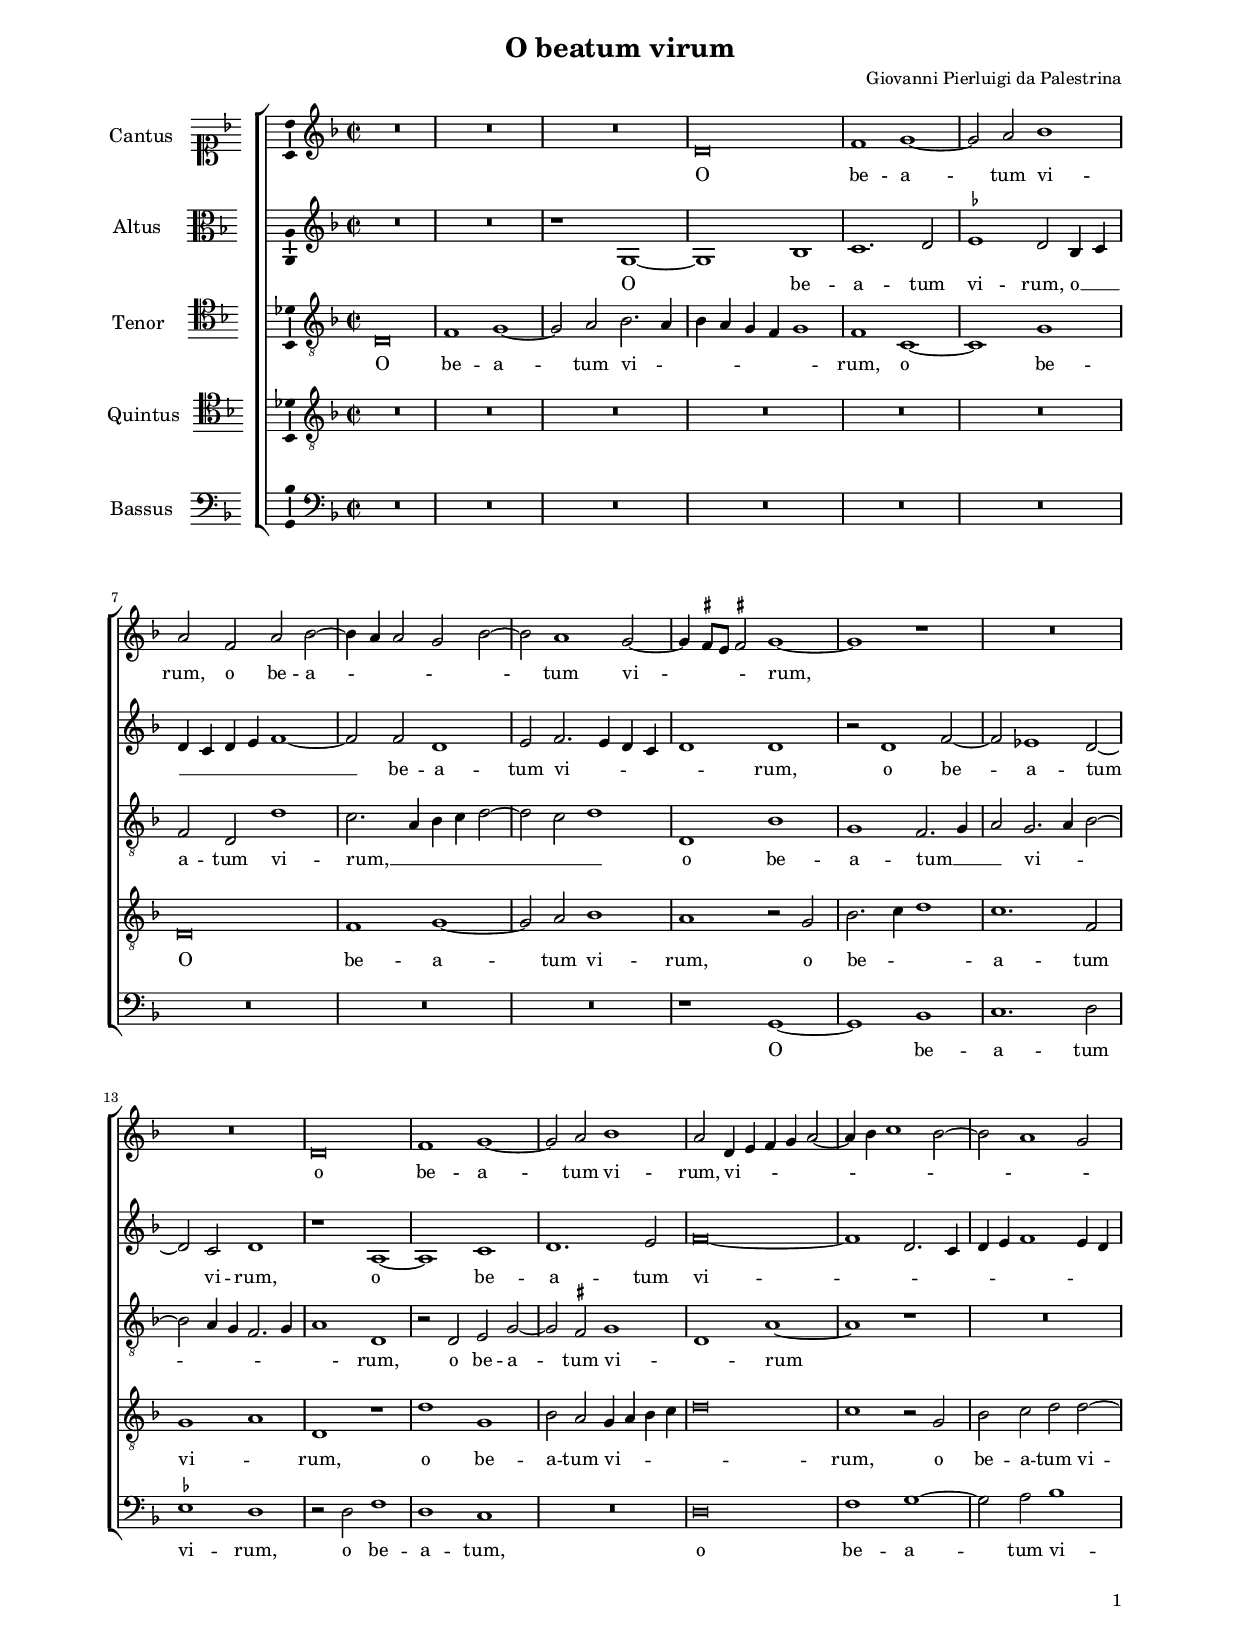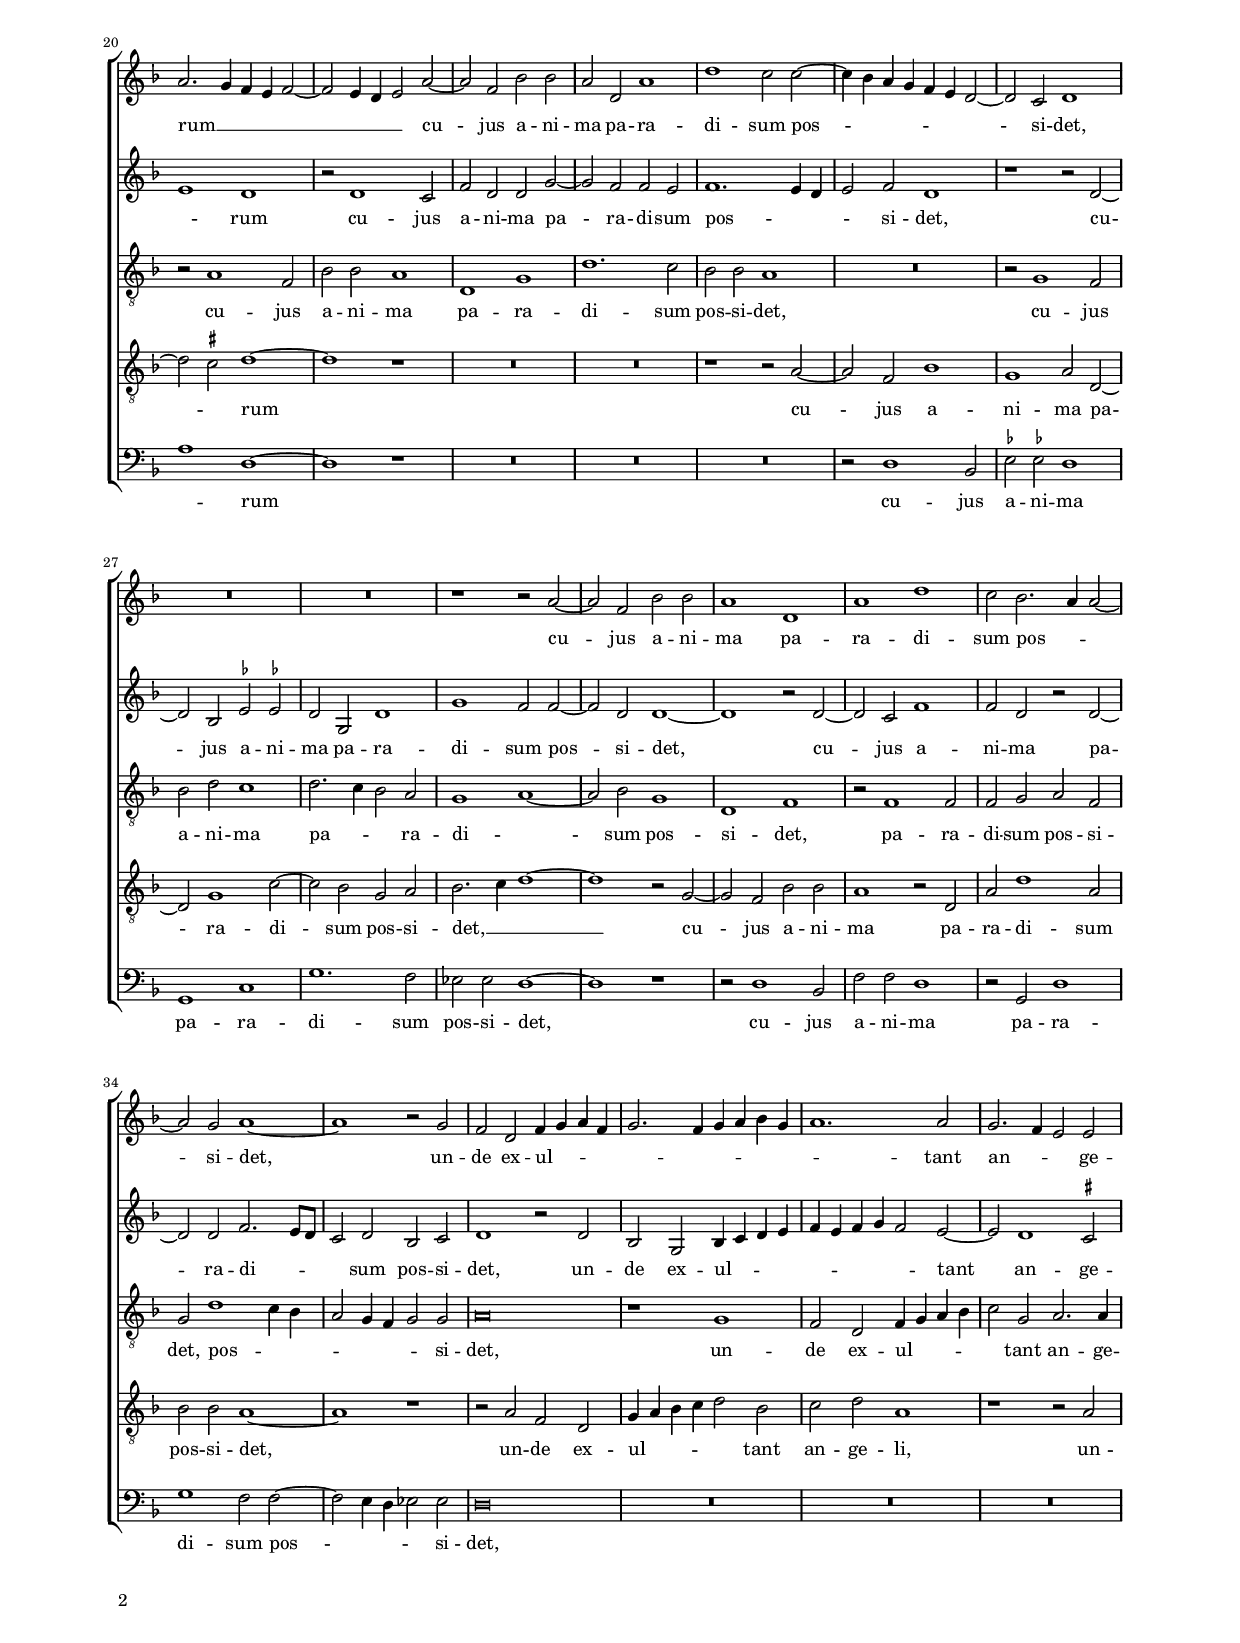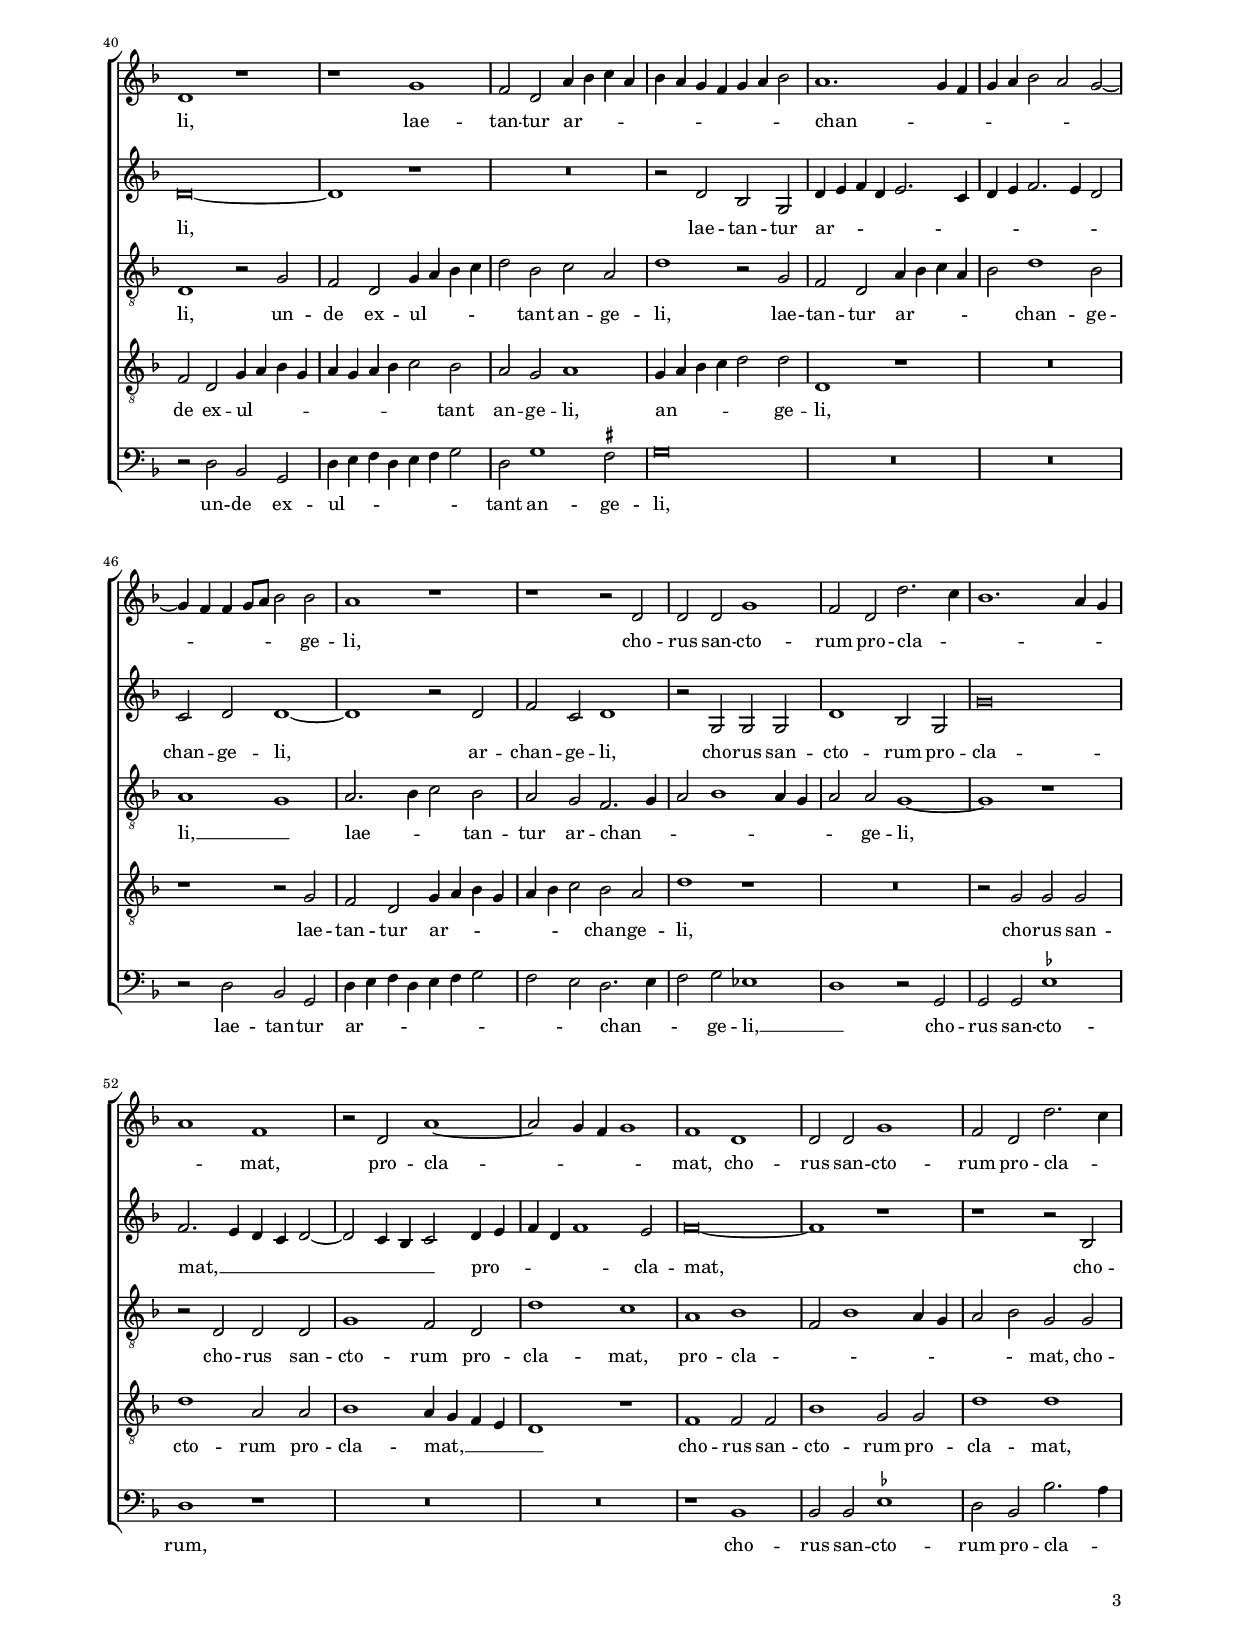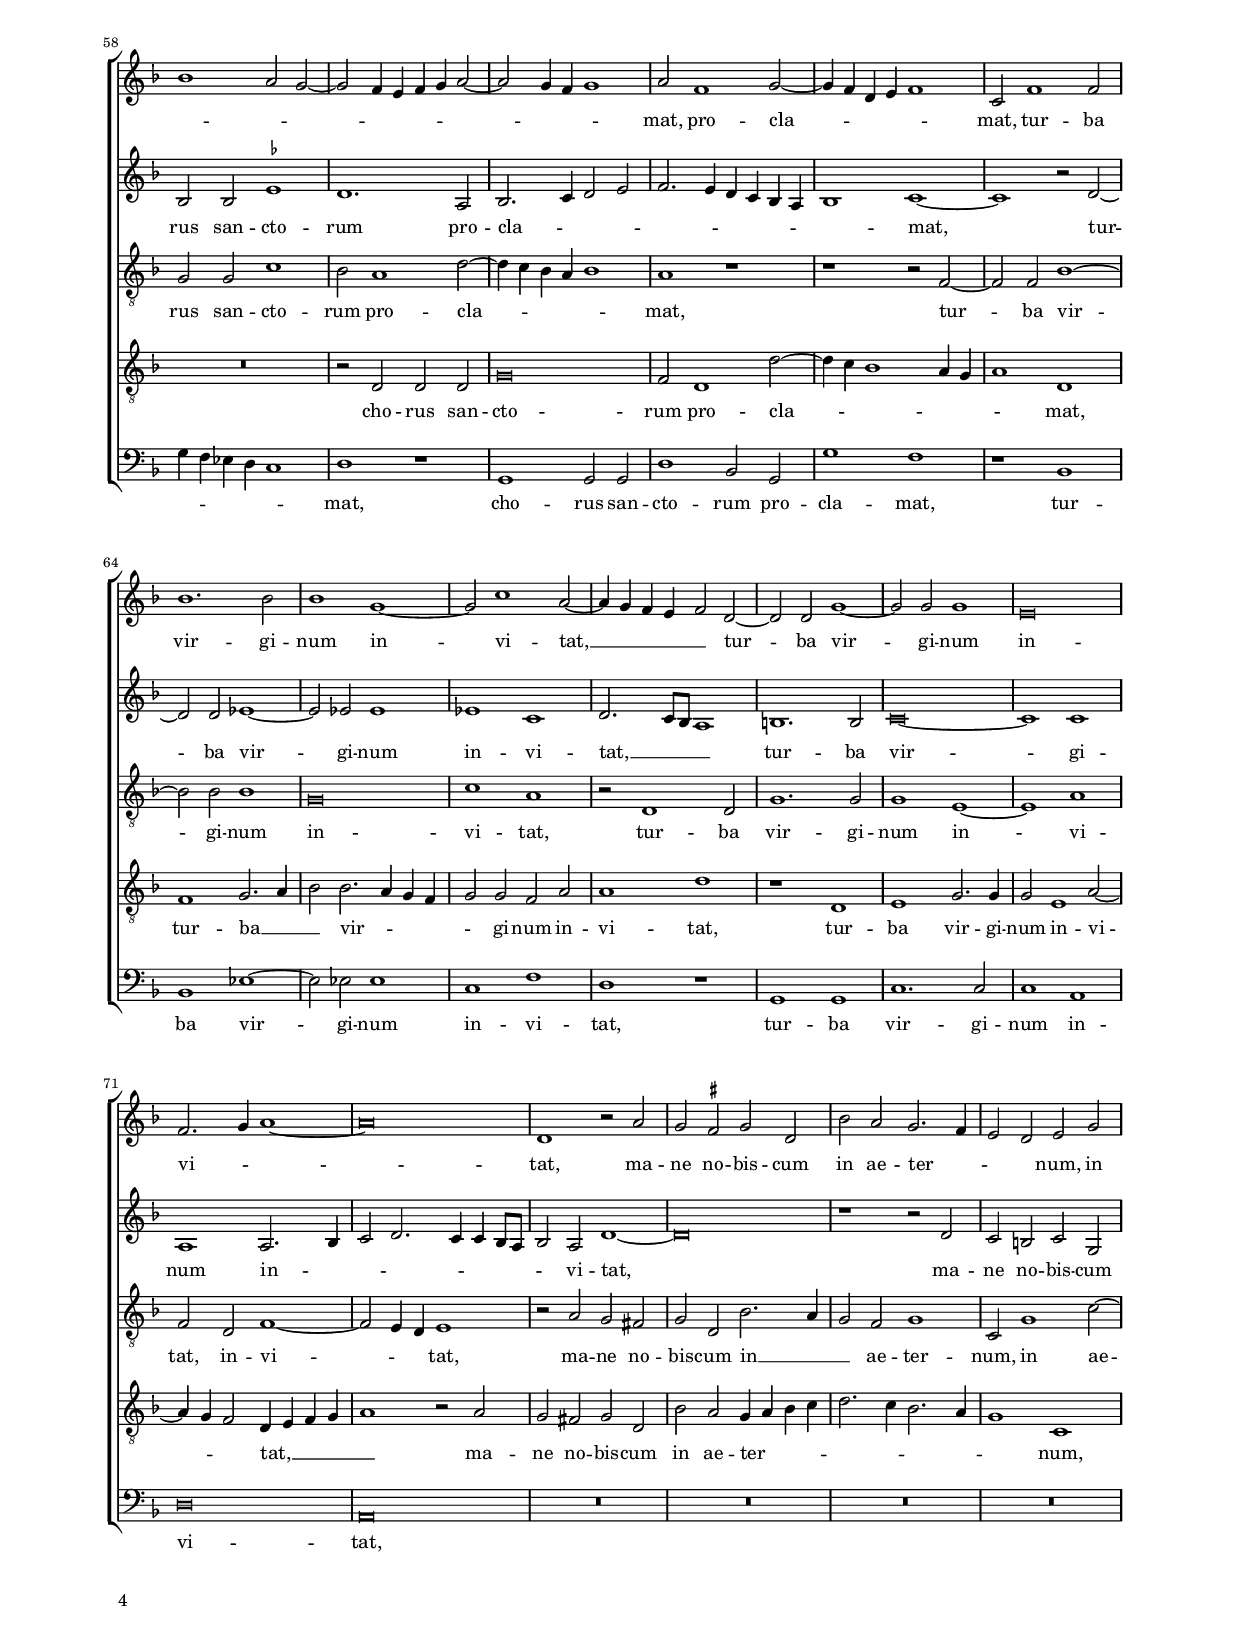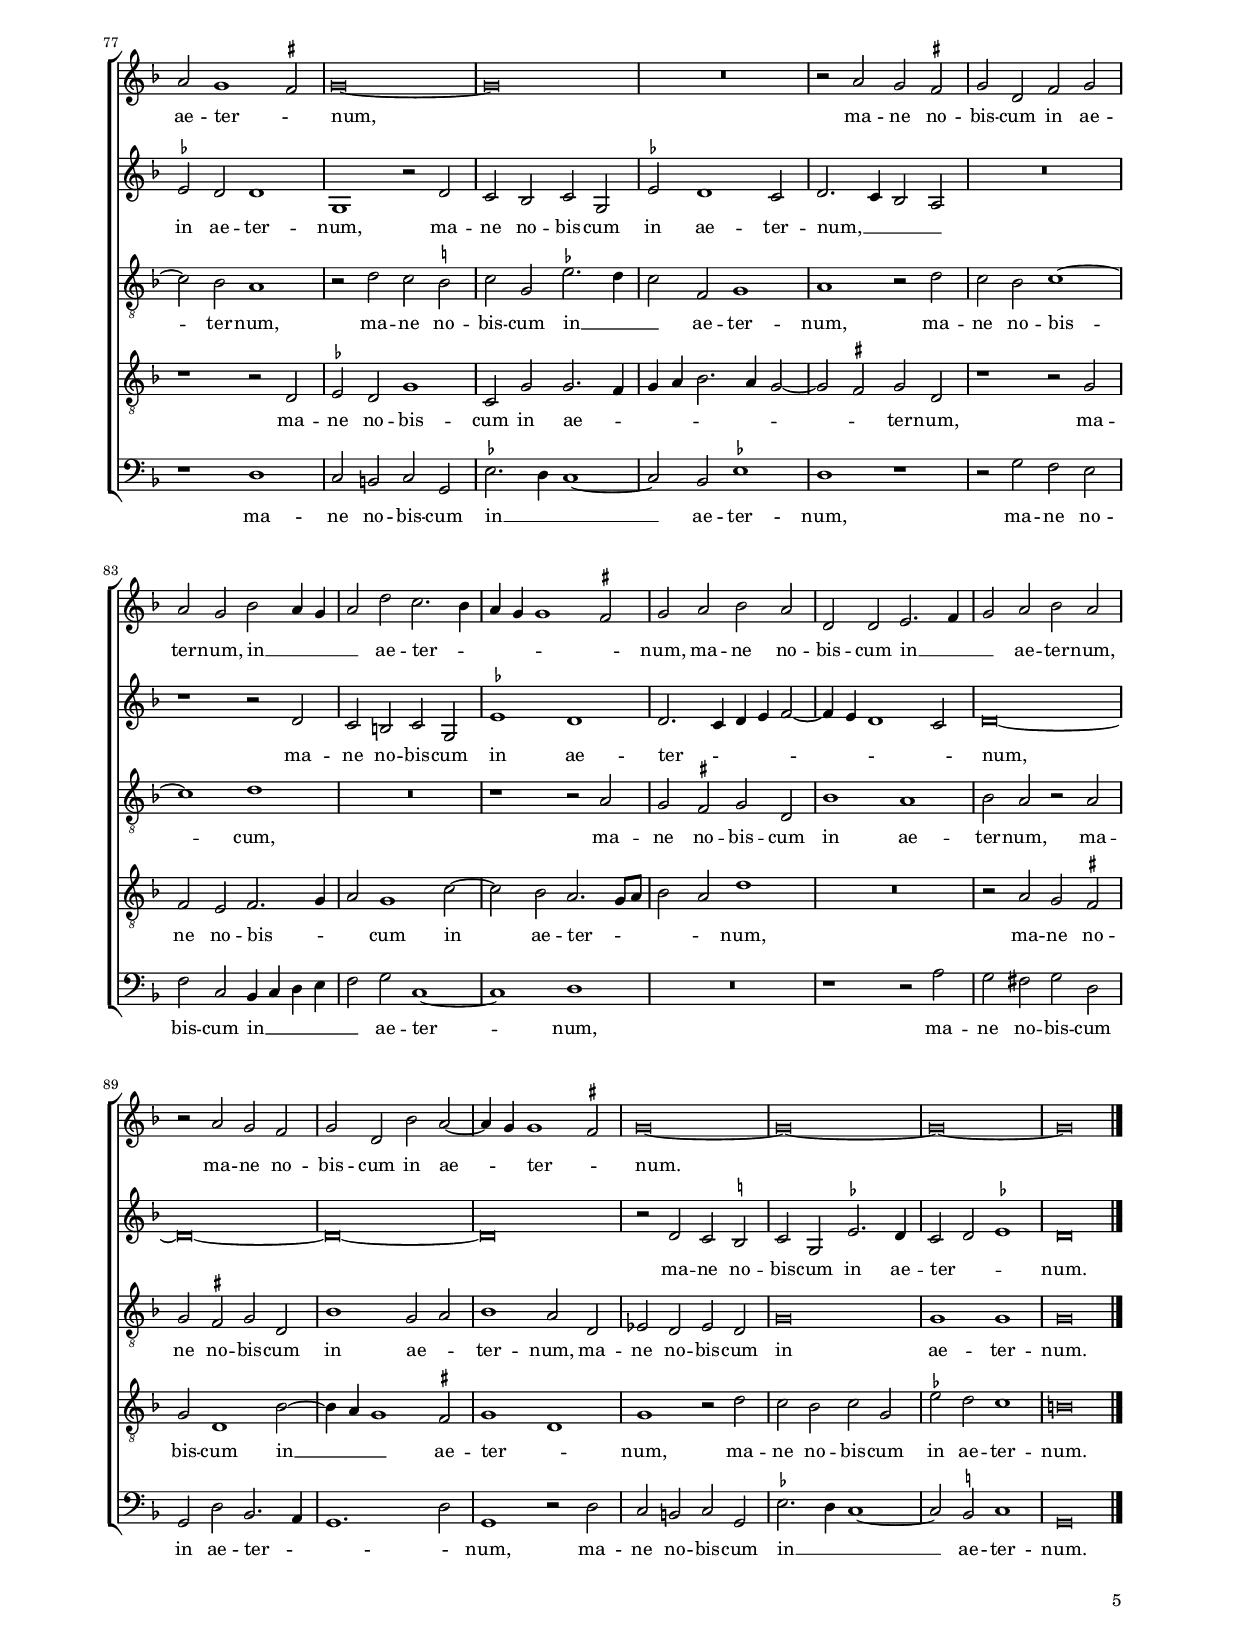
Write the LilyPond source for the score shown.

\header
{
  title="O beatum virum"
  composer="Giovanni Pierluigi da Palestrina"
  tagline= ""
}

\version "2.24.1"
\include "deutsch.ly"
#(set-global-staff-size 15)
% #(set-default-paper-size "letter")
#(ly:set-option 'point-and-click #f)


\paper
	{
	top-margin = 1.8 \cm
	bottom-margin = 1.2 \cm
	left-margin = 2 \cm
	right-margin = 2 \cm
	ragged-bottom = ##f
	ragged-last-bottom = ##t
	print-page-number = ##f
	system-system-spacing = #'((basic-distance . 16) (minimum-distance . 14) (padding . 5) (strechability . 150))
	oddFooterMarkup=\markup   \fill-line { "" \fromproperty #'page:page-number-string }
	evenFooterMarkup=\markup  \fill-line { \fromproperty #'page:page-number-string "" }
	last-bottom-spacing = #'((basic-distance . 12) (minimum-distance . 7) (padding . 4))
	systems-per-page = 3
	page-count = 5
%	min-systems-per-page = 3
	markup-system-spacing.basic-distance = #12
%	print-all-headers = ##t
%	print-first-page-number = ##t
%	first-page-number = 1
	}

	
global = {
	\key f \major
	\time 2/2 \set Score.measureLength = #(ly:make-moment 2/1)
	\skip 1*2*95 \bar "|."
	}

	ficta = { \once \set suggestAccidentals = ##t }

	forget = #(define-music-function (music) (ly:music?) #{
		\accidentalStyle forget
		$music
		\accidentalStyle default
		#})


incipitcantus = \markup { \score {
	{
	\set Staff.instrumentName = \markup { \fontsize #1 "Cantus" }
	\key f \major
	\clef soprano
	s4 \bar ""
	}
	\layout  {
	raggedright = ##t
	indent = 1.6 \cm
	line-width = 2.2\cm
	\context { \Staff \remove Time_signature_engraver }
	\override Staff.Clef.Y-extent = #'(0 . 0)
	}} \hspace #1 }

      
incipitaltus = \markup { \score {
	{
	\set Staff.instrumentName = \markup { \fontsize #1 "Altus" }
	\key f \major
	\clef alto
	s4 \bar ""
	}
	\layout  {
	raggedright = ##t
	indent = 1.6 \cm
	line-width = 2.2\cm
	\context { \Staff \remove Time_signature_engraver }
	\override Staff.Clef.Y-extent = #'(0 . 0)
	}} \hspace #1 }


incipittenor = \markup { \score {
	{
	\set Staff.instrumentName = \markup { \fontsize #1 "Tenor" }
	\key f \major
	\clef tenor
	s4 \bar ""
	}
	\layout  {
	raggedright = ##t
	indent = 1.6 \cm
	line-width = 2.2\cm
	\context { \Staff \remove Time_signature_engraver }
	\override Staff.Clef.Y-extent = #'(0 . 0)
	}} \hspace #1 }
      
      
incipitquintus = \markup { \score {
	{
	\set Staff.instrumentName = \markup { \fontsize #1 "Quintus" }
	\key f \major
	\clef tenor
	s4 \bar ""
	}
	\layout  {
	raggedright = ##t
	indent = 1.6 \cm
	line-width = 2.2\cm
	\context { \Staff \remove Time_signature_engraver }
	\override Staff.Clef.Y-extent = #'(0 . 0)
	}} \hspace #1 }
      
      
incipitbassus = \markup { \score {
	{
	\set Staff.instrumentName = \markup { \fontsize #1 "Bassus" }
	\key f \major
	\clef bass
	s4 \bar ""
	}
	\layout  {
	raggedright = ##t
	indent = 1.6 \cm
	line-width = 2.2\cm
	\context { \Staff \remove Time_signature_engraver }
	\override Staff.Clef.Y-extent = #'(0 . 0)
	}} \hspace #1 }


cantus =  \relative c''
	{
	R\breve
	R\breve
	R\breve
	d,\breve
%5
	f1 g~ |
	g2 a b1
	a2 f a b~
	b4 a a2 g b~
	b2 a1 g2~
%10
	g4 \ficta fis8 e \ficta fis!2 g1~ |
	g1 r
	R\breve
	R\breve
	d\breve
%15
	f1 g~ |
	g2 a b1
	a2 d,4 e f g a2~
	a4 b c1 b2~
	b2 a1 g2
%20
	a2. g4 f e f2~ |
	f2 e4 d e2 a~
	a2 f b b
	a2 d, a'1
	d1 c2 c~
%25
	c4 b a g f e d2~ |
	d2 c d1
	R\breve
	R\breve
	r1 r2 a'~
%30
	a2 f b b |
	a1 d,
	a'1 d
	c2 b2. a4 a2~
	a2 g a1~
%35
	a1 r2 g |
	f2 d f4 g a f
	g2. f4 g a b g
	a1. a2
	g2. f4 e2 e
%40
	d1 r |
	r1 g
	f2 d a'4 b c a
	b4 a g f g a b2
	a1. g4 f
%45
	g4 a b2 a g~ |
	g4 f f g8 a b2 b
	a1 r
	r1 r2 d,
	d2 d g1
%50
	f2 d d'2. c4 |
	b1. a4 g
	a1 f
	r2 d a'1~
	a2 g4 f g1
%55
	f1 d |
	d2 d g1
	f2 d d'2. c4
	b1 a2 g~
	g2 f4 e f g a2~
%60
	a2 g4 f g1 |
	a2 f1 g2~
	g4 f d e f1
	c2 f1 f2
	b1. b2
%65
	b1 g~ |
	g2 c1 a2~
	a4 g f e f2 d~
	d2 d g1~
	g2 g g1
%70
	e\breve |
	f2. g4 a1~
	a\breve
	d,1 r2 a'
	g2 \ficta fis g d
%75
	b'2 a g2. f4 |
	e2 d e g
	a2 g1 \ficta fis2
	g\breve~
	g\breve
%80
	R\breve |
	r2 a g \ficta fis
	g2 d f g
	a2 g b a4 g
	a2 d c2. b4
%85
	a4 g g1 \ficta fis2 |
	g2 a b a
	d,2 d e2. f4
	g2 a b a
	r2 a g f
%90
	g2 d b' a~ |
	a4 g g1 \ficta fis2
	g\breve~
	g\breve~
	g\breve~
%95
	g\breve |
	}


altus =  \relative c'
	{
	R\breve
	R\breve
	r1 g~
	g1 b
%5
	c1. d2 |
	\ficta es1 d2 b4 c
	d4 c d e f1~
	f2 f d1
	e2 f2. e4 d c
%10
	d1 d |
	r2 d1 f2~
	f2 es1 d2~
	d2 c d1
	r1 a~
%15
	a1 c |
	d1. e2
	f\breve~
	f1 d2. c4
	d4 e f1 e4 d
%20
	e1 d |
	r2 d1 c2
	f2 d d g~
	g2 f f e
	f1. e4 d
%25
	e2 f d1 |
	r1 r2 d~
	d2 b \ficta es \ficta es!
	d2 g, d'1
	g1 f2 f~
%30
	f2 d d1~ |
	d1 r2 d~
	d2 c f1
	f2 d r d~
	d2 d f2. e8 d
%35
	c2 d b c |
	d1 r2 d
	b2 g b4 c d e
	f4 e f g f2 e~
	e2 d1 \ficta cis2
%40
	d\breve~ |
	d1 r
	R\breve
	r2 d b g
	d'4 e f d e2. c4
%45
	d4 e f2. e4 d2 |
	c2 d d1~
	d1 r2 d
	f2 c d1
	r2 g, g g
%50
	d'1 b2 g |
	g'\breve
	f2. e4 d c d2~
	d2 c4 b c2 d4 e
	f4 d f1 e2
%55
	f\breve~ |
	f1 r
	r1 r2 b,
	b2 b \ficta es1
	d1. a2
%60
	b2. c4 d2 e |
	f2. e4 d c b a
	b1 c~
	c1 r2 d~
	d2 d es1~
%65
	es2 es es1 |
	es1 c
	d2. c8 b a1
	h1. h2
	c\breve~
%70
	c1 c |
	a1 a2. b4
	c2 d2. c4 c b8 a
	b2 a d1~
	d\breve
%75
	r1 r2 d |
	c2 h c g
	\ficta es'2 d d1
	g,1 r2 d'
	c2 b c g
%80
	\ficta es'2 d1 c2 |
	d2. c4 b2 a
	R\breve
	r1 r2 d
	c2 h c g
%85
	\ficta es'1 d |
	d2. c4 d e f2~
	f4 e d1 c2
	d\breve~
	d\breve~
%90
	d\breve~ |
	d\breve
	r2 d c \ficta h
	c2 g \ficta es'2. d4
	c2 d \ficta es1
%95
	d\breve |
	}


tenor =  \relative c'
	{
	d,\breve
	f1 g~
	g2 a b2. a4
	b4 a g f g1
%5
	f1 c~ |
	c1 g'
	f2 d d'1
	c2. a4 b c d2~
	d2 c d1
%10
	d,1 b' |
	g1 f2. g4
	a2 g2. a4 b2~
	b2 a4 g f2. g4
	a1 d,
%15
	r2 d e g~ |
	g2 \ficta fis g1
	d1 a'~
	a1 r
	R\breve
%20
	r2 a1 f2 |
	b2 b a1
	d,1 g
	d'1. c2
	b2 b a1
%25
	R\breve |
	r2 g1 f2
	b2 d c1
	d2. c4 b2 a
	g1 a~
%30
	a2 b g1 |
	d1 f
	r2 f1 f2
	f2 g a f
	g2 d'1 c4 b
%35
	a2 g4 f g2 g |
	a\breve
	r1 g
	f2 d f4 g a b
	c2 g a2. a4
%40
	d,1 r2 g |
	f2 d g4 a b c
	d2 b c a
	d1 r2 g,
	f2 d a'4 b c a
%45
	b2 d1 b2 |
	a1 g
	a2. b4 c2 b
	a2 g f2. g4
	a2 b1 a4 g
%50
	a2 a g1~ |
	g1 r
	r2 d d d
	g1 f2 d
	d'1 c
%55
	a1 b |
	f2 b1 a4 g
	a2 b g g
	g2 g c1
	b2 a1 d2~
%60
	d4 c b a b1 |
	a1 r
	r1 r2 f~
	f2 f b1~
	b2 b b1
%65
	g\breve |
	c1 a
	r2 d,1 d2
	g1. g2
	g1 e~
%70
	e1 a |
	f2 d f1~
	f2 e4 d e1
	r2 a g fis
	g2 d b'2. a4
%75
	g2 f g1 |
	c,2 g'1 c2~
	c2 b a1
	r2 d c \ficta h
	c2 g \ficta es'2. d4
%80
	c2 f, g1 |
	a1 r2 d
	c2 b c1~
	c1 d
	R\breve
%85
	r1 r2 a |
	g2 \ficta fis g d
	b'1 a
	b2 a r a
	g2 \ficta fis g d
%90
	b'1 g2 a |
	b1 a2 d,
	es2 d es d
	g\breve
	g1 g
%95
	g\breve |
	}


quintus  =  \relative c'
	{
	R\breve
	R\breve
	R\breve
	R\breve
%5
	R\breve |
	R\breve
	d,\breve
	f1 g~
	g2 a b1
%10
	a1 r2 g |
	b2. c4 d1
	c1. f,2
	g1 a
	d,1 r
%15
	d'1 g, |
	b2 a g4 a b c
	d\breve
	c1 r2 g
	b2 c d d~
%20
	d2 \ficta cis d1~ |
	d1 r
	R\breve
	R\breve
	r1 r2 a~
%25
	a2 f b1 |
	g1 a2 d,~
	d2 g1 c2~
	c2 b g a
	b2. c4 d1~
%30
	d1 r2 g,~ |
	g2 f b b
	a1 r2 d,
	a'2 d1 a2
	b2 b a1~
%35
	a1 r |
	r2 a f d
	g4 a b c d2 b
	c2 d a1
	r1 r2 a
%40
	f2 d g4 a b g |
	a4 g a b c2 b
	a2 g a1
	g4 a b c d2 d
	d,1 r
%45
	R\breve |
	r1 r2 g
	f2 d g4 a b g
	a4 b c2 b a
	d1 r
%50
	R\breve |
	r2 g, g g
	d'1 a2 a
	b1 a4 g f e
	d1 r
%55
	f1 f2 f |
	b1 g2 g
	d'1 d
	R\breve
	r2 d, d d
%60
	g\breve |
	f2 d1 d'2~
	d4 c b1 a4 g
	a1 d,
	f1 g2. a4
%65
	b2 b2. a4 g f |
	g2 g f a
	a1 d
	r1 d,
	e1 g2. g4
%70
	g2 e1 a2~ |
	a4 g f2 d4 e f g
	a1 r2 a
	g2 fis g d
	b'2 a g4 a b c
%75
	d2. c4 b2. a4 |
	g1 c,
	r1 r2 d
	\ficta es2 d g1
	c,2 g' g2. f4
%80
	g4 a b2. a4 g2~ |
	g2 \ficta fis g d
	r1 r2 g
	f2 e f2. g4
	a2 g1 c2~
%85
	c2 b a2. g8 a |
	b2 a d1
	R\breve
	r2 a g \ficta fis
	g2 d1 b'2~
%90
	b4 a g1 \ficta fis2 |
	g1 d
	g1 r2 d'
	c2 b c g
	\ficta es'2 d c1
%95
	h\breve |
	}


bassus  =  \relative c
	{
	R\breve
	R\breve
	R\breve
	R\breve
%5
	R\breve |
	R\breve
	R\breve
	R\breve
	R\breve
%10
	r1 g~ |
	g1 b
	c1. d2
	\ficta es1 d
	r2 d f1
%15
	d1 c |
	R\breve
	d\breve
	f1 g~
	g2 a b1
%20
	a1 d,~ |
	d1 r
	R\breve
	R\breve
	R\breve
%25
	r2 d1 b2 |
	\ficta es \ficta es! d1
	g,1 c
	g'1. f2
	es2 es d1~
%30
	d1 r |
	r2 d1 b2
	f'2 f d1
	r2 g, d'1
	g1 f2 f~
%35
	f2 e4 d es2 es |
	d\breve
	R\breve
	R\breve
	R\breve
%40
	r2 d b g |
	d'4 e f d e f g2
	d2 g1 \ficta fis2
	g\breve
	R\breve
%45
	R\breve |
	r2 d b g
	d'4 e f d e f g2
	f2 e d2. e4
	f2 g es1
%50
	d1 r2 g, |
	g2 g \ficta es'1
	d1 r
	R\breve
	R\breve
%55
	r1 b |
	b2 b \ficta es1
	d2 b b'2. a4
	g4 f es d c1
	d1 r
%60
	g,1 g2 g |
	d'1 b2 g
	g'1 f
	r1 b,
	b1 es~
%65
	es2 es es1 |
	c1 f
	d1 r
	g,1 g
	c1. c2
%70
	c1 a |
	d\breve
	a\breve
	R\breve
	R\breve
%75
	R\breve |
	R\breve
	r1 d
	c2 h c g
	\ficta es'2. d4 c1~
%80
	c2 b \ficta es1 |
	d1 r
	r2 g f e
	f2 c b4 c d e
	f2 g c,1~
%85
	c1 d |
	R\breve
	r1 r2 a'
	g2 fis g d
	g,2 d' b2. a4
%90
	g1. d'2 |
	g,1 r2 d'
	c2 h c g
	\ficta es'2. d4 c1~
	c2 \ficta h c1
%95
	g\breve |
	}


lyricscantus = \lyricmode {
	O be -- a -- tum vi -- rum,
	o be -- a -- _ _ _ _ tum vi -- _ _ _ rum,
	o be -- a -- tum vi -- rum,
	vi -- _ _ _ _ _ _ _ _ _ rum __ _ _ _ _ _ _ _
	cu -- jus a -- ni -- ma pa -- ra -- di -- sum pos -- _ _ _ _ _ _ si -- det,
	cu -- jus a -- ni -- ma pa -- ra -- di -- sum pos -- _ _ si -- det,
	un -- de ex -- ul -- _ _ _ _ _ _ _ _ _ _ tant an -- _ _ ge -- li,
	lae -- tan -- tur ar -- _ _ _ _ _ _ _ _ _ _ chan -- _ _ _ _ _ _ _ _ _ _ _ _ ge -- li,
	cho -- rus san -- cto -- rum pro -- cla -- _ _ _ _ _ mat,
	pro -- cla -- _ _ _ mat,
	cho -- rus san -- cto -- rum pro -- cla -- _ _ _ _ _ _ _ _ _ _ _ _ mat,
	pro -- cla -- _ _ _ _ mat,
	tur -- ba vir -- gi -- num in -- vi -- tat, __ _ _ _ _
	tur -- ba vir -- gi -- num in -- vi -- _ _ tat,
	ma -- ne no -- bis -- cum in ae -- ter -- _ _ _ num,
	in ae -- ter -- _ num,
	ma -- ne no -- bis -- cum in ae -- ter -- num,
	in __ _ _ _ ae -- ter -- _ _ _ _ _ num,
	ma -- ne no -- bis -- cum in __ _ _ ae -- ter -- num,
	ma -- ne no -- bis -- cum in ae -- _ ter -- _ num.
	}


lyricsaltus = \lyricmode {
	O be -- a -- tum vi -- rum,
	o __ _ _ _ _ _ _ be -- a -- tum vi -- _ _ _ _ rum,
	o be -- a -- tum vi -- rum,
	o be -- a -- tum vi -- _ _ _ _ _ _ _ _ rum
	cu -- jus a -- ni -- ma pa -- ra -- di -- sum pos -- _ _ _ si -- det,
	cu -- jus a -- ni -- ma pa -- ra -- di -- sum pos -- si -- det,
	cu -- jus a -- ni -- ma pa -- ra -- di -- _ _ _ sum pos -- si -- det,
	un -- de ex -- ul -- _ _ _ _ _ _ _ _ tant an -- ge -- li,
	lae -- tan -- tur ar -- _ _ _ _ _ _ _ _ _ _ chan -- ge -- li,
	ar -- chan -- ge -- li,
	cho -- rus san -- cto -- rum pro -- cla -- mat, __ _ _ _ _ _ _ _
	pro -- _ _ _ _ cla -- mat,
	cho -- rus san -- cto -- rum pro -- cla -- _ _ _ _ _ _ _ _ _ _ mat,
	tur -- ba vir -- gi -- num in -- vi -- tat, __ _ _ _
	tur -- ba vir -- gi -- num in -- _ _ _ _ _ _ _ _ vi -- tat,
	ma -- ne no -- bis -- cum in ae -- ter -- num,
	ma -- ne no -- bis -- cum in ae -- ter -- num, __ _ _ _
	ma -- ne no -- bis -- cum in ae -- ter -- _ _ _ _ _ _ _ num,
	ma -- ne no -- bis -- cum in ae -- ter -- _ _ num.
	}


lyricstenor = \lyricmode {
	O be -- a -- tum vi -- _ _ _ _ _ _ rum,
	o be -- a -- tum vi -- rum, __ _ _ _ _ _ _
	o be -- a -- tum __ _ _ vi -- _ _ _ _ _ _ _ rum,
	o be -- a -- tum vi -- _ rum
	cu -- jus a -- ni -- ma pa -- ra -- di -- sum pos -- si -- det,
	cu -- jus a -- ni -- ma pa -- _ _ ra -- di -- _ sum pos -- si -- det,
	pa -- ra -- di -- sum pos -- si -- det,
	pos -- _ _ _ _ _ _ si -- det,
	un -- de ex -- ul -- _ _ _ _ tant an -- ge -- li,
	un -- de ex -- ul -- _ _ _ _ tant an -- ge -- li,
	lae -- tan -- tur ar -- _ _ _ _ chan -- ge -- li, __ _
	lae -- _ _ tan -- tur ar -- chan -- _ _ _ _ _ _ ge -- li,
	cho -- rus san -- cto -- rum pro -- cla -- mat,
	pro -- cla -- _ _ _ _ _ _ mat,
	cho -- rus san -- cto -- rum pro -- cla -- _ _ _ _ mat,
	tur -- ba vir -- gi -- num in -- vi -- tat,
	tur -- ba vir -- gi -- num in -- vi -- tat,
	in -- vi -- _ _ tat,
	ma -- ne no -- bis -- cum in __ _ _ ae -- ter -- num,
	in ae -- ter -- num,
	ma -- ne no -- bis -- cum in __ _ _ ae -- ter -- num,
	ma -- ne no -- bis -- cum,
	ma -- ne no -- bis -- cum in ae -- ter -- num,
	ma -- ne no -- bis -- cum in ae -- _ ter -- num,
	ma -- ne no -- bis -- cum in ae -- ter -- num.
	}


lyricsquintus = \lyricmode {
	O be -- a -- tum vi -- rum,
	o be -- _ _ a -- tum vi -- _ rum,
	o be -- a -- tum vi -- _ _ _ _ rum,
	o be -- a -- tum vi -- _ rum
	cu -- jus a -- ni -- ma pa -- ra -- di -- sum pos -- si -- det, __ _ _
	cu -- jus a -- ni -- ma pa -- ra -- di -- sum pos -- si -- det,
	un -- de ex -- ul -- _ _ _ _ tant an -- ge -- li,
	un -- de ex -- ul -- _ _ _ _ _ _ _ _ tant an -- ge -- li,
	an -- _ _ _ _ ge -- li,
	lae -- tan -- tur ar -- _ _ _ _ _ _ chan -- ge -- li,
	cho -- rus san -- cto -- rum pro -- cla -- mat, __ _ _ _ _
	cho -- rus san -- cto -- rum pro -- cla -- mat,
	cho -- rus san -- cto -- rum pro -- cla -- _ _ _ _ _ mat,
	tur -- ba __ _ _ vir -- _ _ _ _ gi -- num in -- vi -- tat,
	tur -- ba vir -- gi -- num in -- vi -- _ _ tat, __ _ _ _ _
	ma -- ne no -- bis -- cum in ae -- ter -- _ _ _ _ _ _ _ _ num,
	ma -- ne no -- bis -- cum in ae -- _ _ _ _ _ _ _ ter -- num,
	ma -- ne no -- bis -- _ _ cum in ae -- ter -- _ _ _ _ num,
	ma -- ne no -- bis -- cum in __ _ _ ae -- ter -- _ num,
	ma -- ne no -- bis -- cum in ae -- ter -- num.
	}


lyricsbassus = \lyricmode {
	O be -- a -- tum vi -- rum,
	o be -- a -- tum,
	o be -- a -- tum vi -- _ rum
	cu -- jus a -- ni -- ma pa -- ra -- di -- sum pos -- si -- det,
	cu -- jus a -- ni -- ma pa -- ra -- di -- sum pos -- _ _ _ si -- det,
	un -- de ex -- ul -- _ _ _ _ _ _ tant an -- ge -- li,
	lae -- tan -- tur ar -- _ _ _ _ _ _ _ _ chan -- _ _ ge -- li, __ _
	cho -- rus san -- cto -- rum,
	cho -- rus san -- cto -- rum pro -- cla -- _ _ _ _ _ _ mat,
	cho -- rus san -- cto -- rum pro -- cla -- mat,
	tur -- ba vir -- gi -- num in -- vi -- tat,
	tur -- ba vir -- gi -- num in -- vi -- tat,
	ma -- ne no -- bis -- cum in __ _ _ ae -- ter -- num,
	ma -- ne no -- bis -- cum in __ _ _ _ _ ae -- ter -- num,
	ma -- ne no -- bis -- cum in ae -- ter -- _ _ _ num,
	ma -- ne no -- bis -- cum in __ _ _ ae -- ter -- num.
	}


\score
{  
	\transpose c c {
	\new ChoirStaff \with { \override StaffGrouper.staff-staff-spacing.basic-distance = #12 }
	<<

	\new Staff << \global
	\new Voice="v1" {
		\set Staff.instrumentName=\incipitcantus
%		\set Staff.instrumentName= "S"
		\set Staff.midiInstrument = "reed organ"
		\clef violin
		\cantus }
	\new Lyrics \lyricsto "v1" {\lyricscantus }
	>>


	\new Staff << \global
	\new Voice="v2" {
		\set Staff.instrumentName=\incipitaltus
%		\set Staff.instrumentName= "A"
		\set Staff.midiInstrument = "reed organ"
		\clef violin 
		\altus}
	\new Lyrics \lyricsto "v2" {\lyricsaltus }
	>>


	\new Staff << \global
	\new Voice="v3" {
		\set Staff.instrumentName=\incipittenor
%		\set Staff.instrumentName= "T"
		\set Staff.midiInstrument = "reed organ"
		\clef "G_8"
		\tenor }
	\new Lyrics \lyricsto "v3" {\lyricstenor }
	>>


	\new Staff << \global
	\new Voice="v5" {
		\set Staff.instrumentName=\incipitquintus
%		\set Staff.instrumentName= "Q"
		\set Staff.midiInstrument = "reed organ"
		\clef "G_8"
		\quintus}
	\new Lyrics \lyricsto "v5" {\lyricsquintus }
	>>


	\new Staff << \global
	\new Voice="v4" {
		\set Staff.instrumentName=\incipitbassus
%		\set Staff.instrumentName= "B"
		\set Staff.midiInstrument = "reed organ"
		\clef bass 
		\bassus }
	\new Lyrics \lyricsto "v4" {\lyricsbassus}
	>>

	>>
	} % transpose

	\layout
	{
	indent = 2.5\cm
	\context { \Lyrics \override VerticalAxisGroup.nonstaff-relatedstaff-spacing.padding = #1.4 }
%	\context { \Lyrics \override LyricText.font-size = #1 }
	\context { \Staff \override TimeSignature.break-visibility = #end-of-line-invisible }
	\context { \Staff \consists Ambitus_engraver }
	\context { \Score \override BarNumber.padding = #2 }
	\context { \Voice \override NoteHead.style = #'baroque }
	}

\midi
	{
	\tempo 2 = 90
	}

}


% EOF
